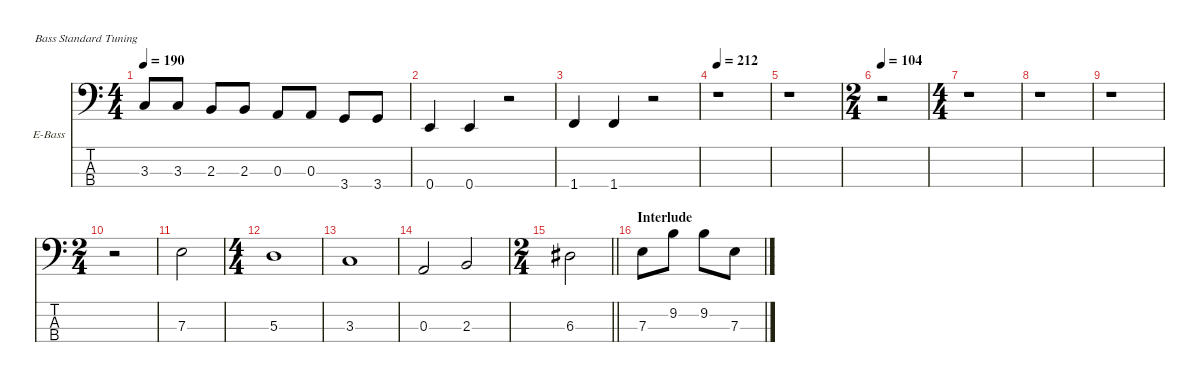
\hideDynamics
\bracketExtendMode nobrackets
\firstSystemTrackNameOrientation horizontal
\otherSystemsTrackNameOrientation horizontal
\track ("Cliff Burton" "E-Bass") {instrument electricbassfinger}
\staff {score tabs}
\tuning (G2 D2 A1 E1)
\ts (4 4)
\tempo 190
\clef f4
\ks c
3.3.8{dy fff beam Up} 3.3.8{beam Up} 2.3.8{beam Up} 2.3.8{beam Up} 0.3.8{beam Up} 0.3.8{beam Up} 3.4.8{beam Up} 3.4.8{beam Up} |
0.4.4{beam Up} 0.4.4{beam Up} r.2{beam Up} |
1.4.4{beam Up} 1.4.4{beam Up} r.2{beam Up} |
\tempo 212
r.1{beam Down} |
r.1{beam Down} |
\ts (2 4)
\beaming (8 2 2)
\tempo 104
r.2{beam Down} |
\ts (4 4)
\beaming (8 2 2 2 2)
r.1{beam Down} |
r.1{beam Down} |
r.1{beam Down} |
\ts (2 4)
\beaming (8 2 2)
r.2{beam Down} |
7.3.2{beam Down} |
\ts (4 4)
\beaming (8 2 2 2 2)
5.3.1{beam Down} |
3.3.1{beam Up} |
0.3.2{beam Up} 2.3.2{beam Up} |
\ts (2 4)
\beaming (8 2 2)
\barLineRight lightlight
6.3{acc #}.2{beam Down} |
\section ("" "Interlude")
7.3.8{beam Down} 9.2.8{beam Down} 9.2.8{beam Down} 7.3.8{beam Down}
